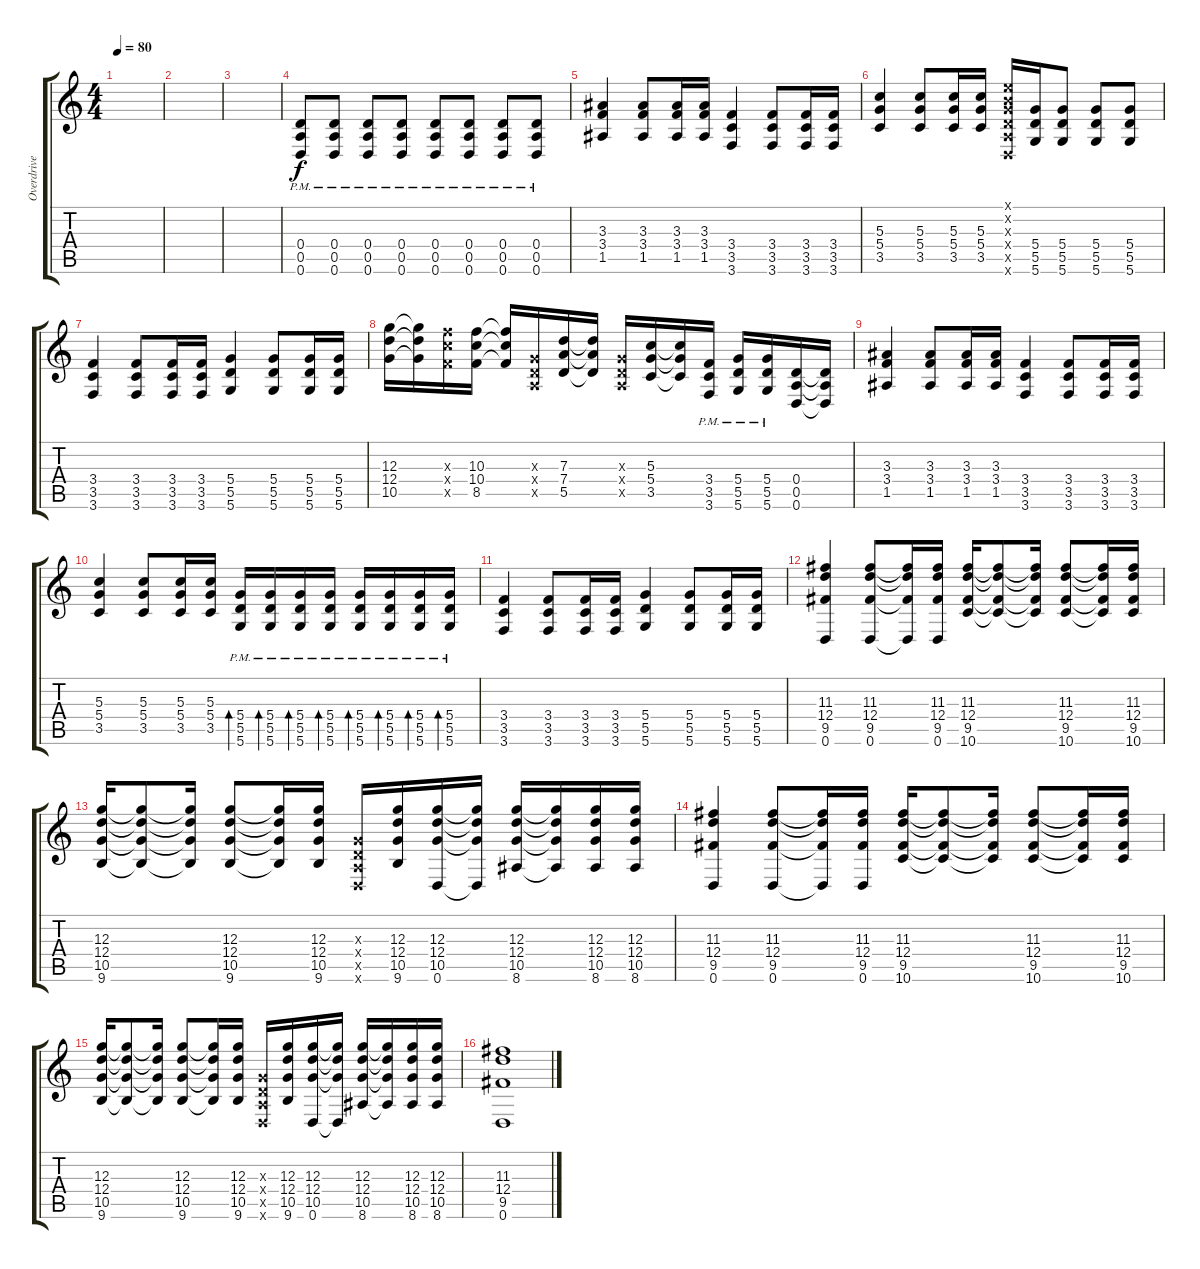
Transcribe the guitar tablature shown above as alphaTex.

\track ("Overdrive guitar" "Overdrive ") {instrument overdrivenguitar}
\staff {score tabs}
\tuning (E4 B3 G3 D3 A2 D2) {hide}
\ts (4 4)
\tempo 80
\clef g2
\ks c
|
|
|
(0.4{pm} 0.5{pm} 0.6{pm}).8{dy f} (0.4{pm} 0.5{pm} 0.6{pm}).8 (0.4{pm} 0.5{pm} 0.6{pm}).8 (0.4{pm} 0.5{pm} 0.6{pm}).8 (0.4{pm} 0.5{pm} 0.6{pm}).8 (0.4{pm} 0.5{pm} 0.6{pm}).8 (0.4{pm} 0.5{pm} 0.6{pm}).8 (0.4{pm} 0.5{pm} 0.6{pm}).8 |
(3.3 3.4 1.5).4 (3.3 3.4 1.5).8 (3.3 3.4 1.5).16 (3.3 3.4 1.5).16 (3.4 3.5 3.6).4 (3.4 3.5 3.6).8 (3.4 3.5 3.6).16 (3.4 3.5 3.6).16 |
(5.3 5.4 3.5).4 (5.3 5.4 3.5).8 (5.3 5.4 3.5).16 (5.3 5.4 3.5).16 (0.1{x} 0.2{x} 0.3{x} 0.4{x} 0.5{x} 0.6{x}).16 (5.4 5.5 5.6).16 (5.4 5.5 5.6).8 (5.4 5.5 5.6).8 (5.4 5.5 5.6).8 |
(3.4 3.5 3.6).4 (3.4 3.5 3.6).8 (3.4 3.5 3.6).16 (3.4 3.5 3.6).16 (5.4 5.5 5.6).4 (5.4 5.5 5.6).8 (5.4 5.5 5.6).16 (5.4 5.5 5.6).16 |
(12.3 12.4 10.5).16 (12.3{t} 12.4{t} 10.5{t}).16 (10.3{x} 10.4{x} 8.5{x}).16 (10.3 10.4 8.5).16 (10.3{t} 10.4{t} 8.5{t}).16 (0.3{x} 0.4{x} 0.5{x}).16 (7.3 7.4 5.5).16 (7.3{t} 7.4{t} 5.5{t}).16 (0.3{x} 0.4{x} 0.5{x}).16 (5.3 5.4 3.5).16 (5.3{t} 5.4{t} 3.5{t}).16 (3.4{pm} 3.5{pm} 3.6{pm}).16 (5.4{pm} 5.5{pm} 5.6{pm}).16 (5.4{pm} 5.5{pm} 5.6{pm}).16 (0.4 0.5 0.6).16 (0.4{t} 0.5{t} 0.6{t}).16 |
(3.3 3.4 1.5).4 (3.3 3.4 1.5).8 (3.3 3.4 1.5).16 (3.3 3.4 1.5).16 (3.4 3.5 3.6).4 (3.4 3.5 3.6).8 (3.4 3.5 3.6).16 (3.4 3.5 3.6).16 |
(5.3 5.4 3.5).4 (5.3 5.4 3.5).8 (5.3 5.4 3.5).16 (5.3 5.4 3.5).16 (5.4{pm} 5.5{pm} 5.6{pm}).16{bd 30} (5.4{pm} 5.5{pm} 5.6{pm}).16{bd 30} (5.4{pm} 5.5{pm} 5.6{pm}).16{bd 30} (5.4{pm} 5.5{pm} 5.6{pm}).16{bd 30} (5.4{pm} 5.5{pm} 5.6{pm}).16{bd 30} (5.4{pm} 5.5{pm} 5.6{pm}).16{bd 30} (5.4{pm} 5.5{pm} 5.6{pm}).16{bd 30} (5.4{pm} 5.5{pm} 5.6{pm}).16{bd 30} |
(3.4 3.5 3.6).4 (3.4 3.5 3.6).8 (3.4 3.5 3.6).16 (3.4 3.5 3.6).16 (5.4 5.5 5.6).4 (5.4 5.5 5.6).8 (5.4 5.5 5.6).16 (5.4 5.5 5.6).16 |
(11.3 12.4 9.5 0.6).4 (11.3 12.4 9.5 0.6).8 (11.3{t} 12.4{t} 9.5{t} 0.6{t}).16 (11.3 12.4 9.5 0.6).16 (11.3 12.4 9.5 10.6).16 (11.3{t} 12.4{t} 9.5{t} 10.6{t}).8 (11.3{t} 12.4{t} 9.5{t} 10.6{t}).16 (11.3 12.4 9.5 10.6).8 (11.3{t} 12.4{t} 9.5{t} 10.6{t}).16 (11.3 12.4 9.5 10.6).16 |
(12.3 12.4 10.5 9.6).16 (12.3{t} 12.4{t} 10.5{t} 9.6{t}).8 (12.3{t} 12.4{t} 10.5{t} 9.6{t}).16 (12.3 12.4 10.5 9.6).8 (12.3{t} 12.4{t} 10.5{t} 9.6{t}).16 (12.3 12.4 10.5 9.6).16 (0.3{x} 0.4{x} 0.5{x} 0.6{x}).16 (12.3 12.4 10.5 9.6).16 (12.3 12.4 10.5 0.6).16 (12.3{t} 12.4{t} 10.5{t} 0.6{t}).16 (12.3 12.4 10.5 8.6).16 (12.3{t} 12.4{t} 10.5{t} 8.6{t}).16 (12.3 12.4 10.5 8.6).16 (12.3 12.4 10.5 8.6).16 |
(11.3 12.4 9.5 0.6).4 (11.3 12.4 9.5 0.6).8 (11.3{t} 12.4{t} 9.5{t} 0.6{t}).16 (11.3 12.4 9.5 0.6).16 (11.3 12.4 9.5 10.6).16 (11.3{t} 12.4{t} 9.5{t} 10.6{t}).8 (11.3{t} 12.4{t} 9.5{t} 10.6{t}).16 (11.3 12.4 9.5 10.6).8 (11.3{t} 12.4{t} 9.5{t} 10.6{t}).16 (11.3 12.4 9.5 10.6).16 |
(12.3 12.4 10.5 9.6).16 (12.3{t} 12.4{t} 10.5{t} 9.6{t}).8 (12.3{t} 12.4{t} 10.5{t} 9.6{t}).16 (12.3 12.4 10.5 9.6).8 (12.3{t} 12.4{t} 10.5{t} 9.6{t}).16 (12.3 12.4 10.5 9.6).16 (0.3{x} 0.4{x} 0.5{x} 0.6{x}).16 (12.3 12.4 10.5 9.6).16 (12.3 12.4 10.5 0.6).16 (12.3{t} 12.4{t} 10.5{t} 0.6{t}).16 (12.3 12.4 10.5 8.6).16 (12.3{t} 12.4{t} 10.5{t} 8.6{t}).16 (12.3 12.4 10.5 8.6).16 (12.3 12.4 10.5 8.6).16 |
(11.3 12.4 9.5 0.6).1
